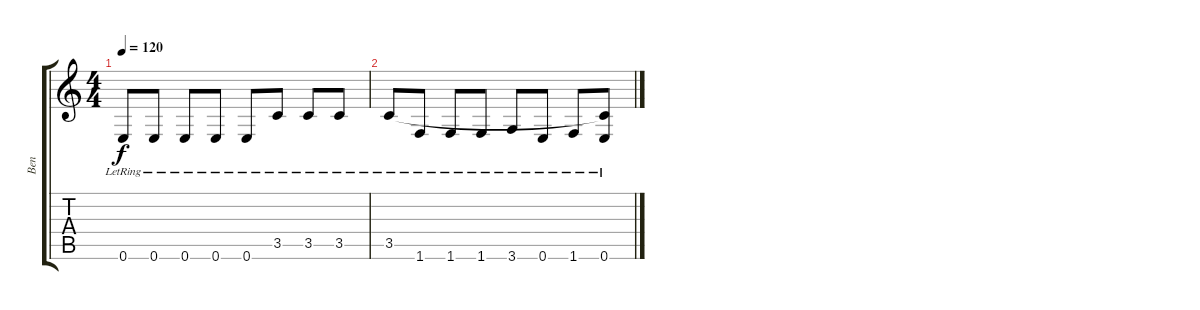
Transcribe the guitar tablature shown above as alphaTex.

\track ("Ben" "Ben") {instrument electricguitarclean}
\staff {score tabs}
\tuning (E4 B3 G3 D3 A2 E2) {hide}
\ts (4 4)
\tempo 120
\clef g2
\ks c
0.6{lr}.8{dy f} 0.6{lr}.8 0.6{lr}.8 0.6{lr}.8 0.6{lr}.8 3.5{lr}.8 3.5{lr}.8 3.5{lr}.8 |
3.5{lr}.8 1.6{lr}.8 1.6{lr}.8 1.6{lr}.8 3.6{lr}.8 0.6{lr}.8 1.6{lr}.8 (3.5{t} 0.6{lr}).8
